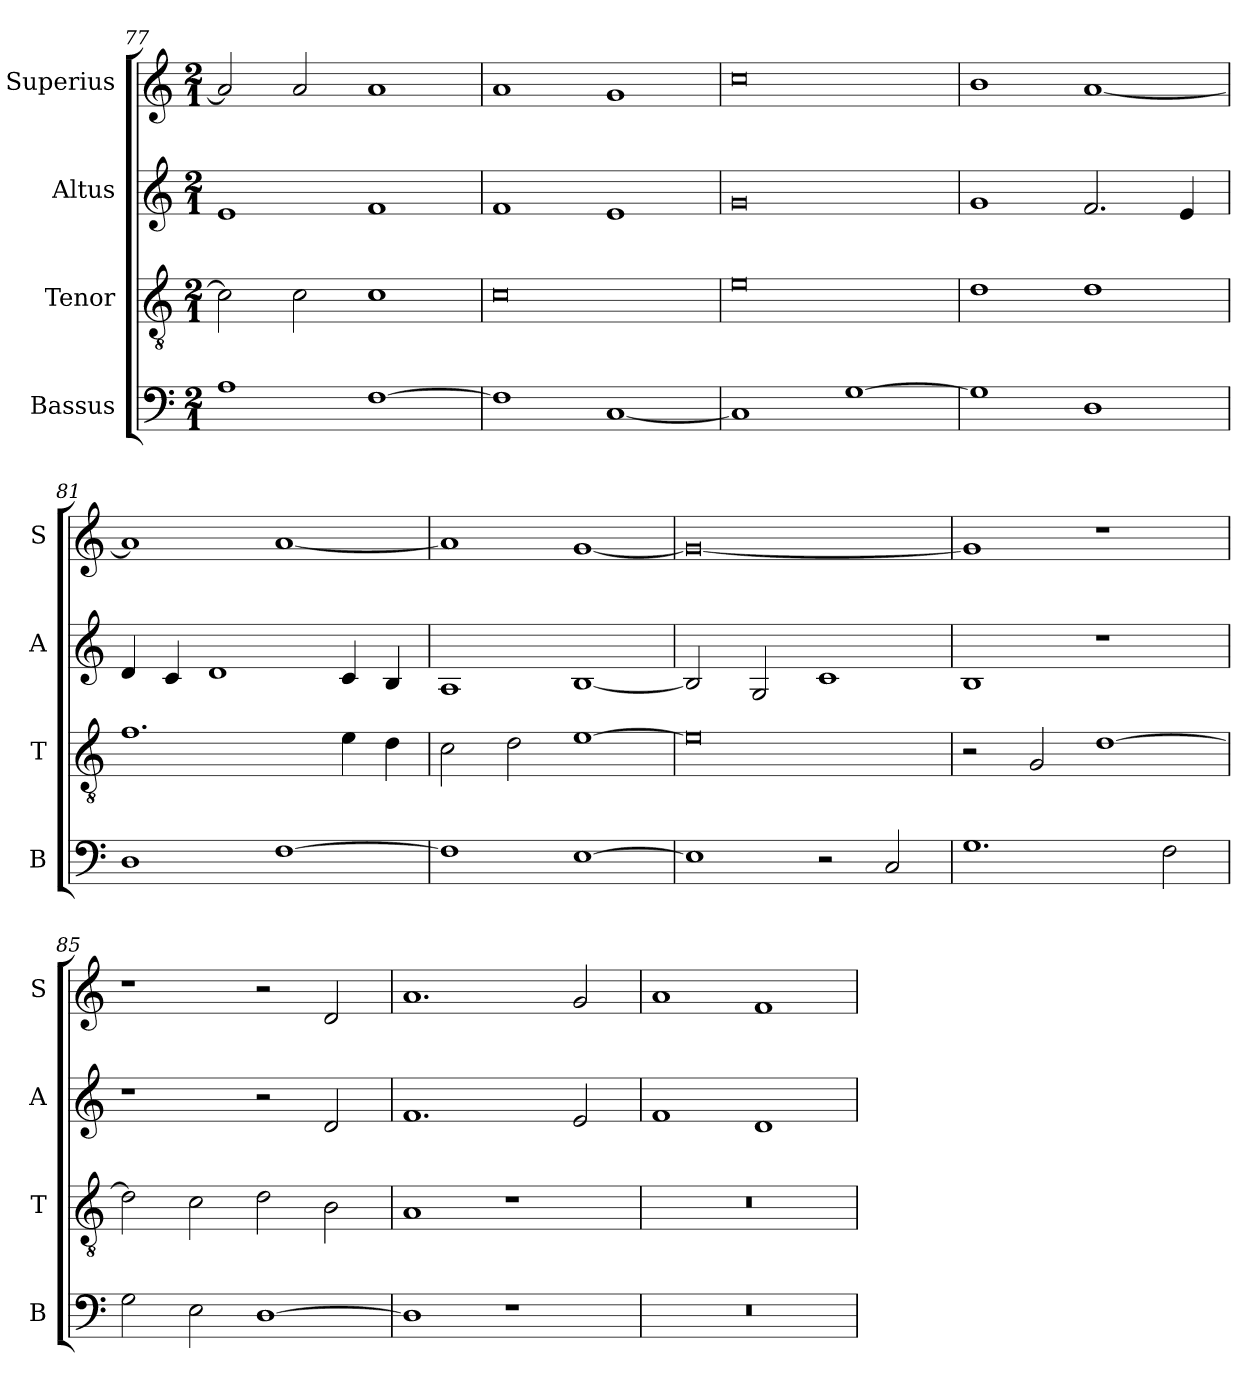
**kern	**kern	**kern	**kern
*part4	*part3	*part2	*part1
*staff4	*staff3	*staff2	*staff1
*I"Bassus	*I"Tenor	*I"Altus	*I"Superius
*I'B	*I'T	*I'A	*I'S
*clefF4	*clefGv2	*clefG2	*clefG2
*k[]	*k[]	*k[]	*k[]
*C:	*C:	*C:	*C:
*M2/1	*M2/1	*M2/1	*M2/1
=77	=77	=77	=77
1A	2c]	1e	2a]
.	2c	.	2a
[1F	1c	1f	1a
=78	=78	=78	=78
1F]	0c	1f	1a
[1C	.	1e	1g
=79	=79	=79	=79
1C]	0e	0g	0cc
[1G	.	.	.
=80	=80	=80	=80
1G]	1d	1g	1b
1D	1d	2.f	[1a
.	.	4e	.
=81	=81	=81	=81
1D	1.f	4d	1a]
.	.	4c	.
.	.	1d	.
[1F	.	.	[1a
.	4e	4c	.
.	4d	4B	.
=82	=82	=82	=82
1F]	2c	1A	1a]
.	2d	.	.
[1E	[1e	[1B	[1g
=83	=83	=83	=83
1E]	0e]	2B]	0g_
.	.	2G	.
2r	.	1c	.
2C	.	.	.
=84	=84	=84	=84
1.G	2r	1B	1g]
.	2G	.	.
.	[1d	1r	1r
2F	.	.	.
=85	=85	=85	=85
2G	2d]	1r	1r
2E	2c	.	.
[1D	2d	2r	2r
.	2B	2d	2d
=86	=86	=86	=86
1D]	1A	1.f	1.a
1r	1r	.	.
.	.	2e	2g
=87	=87	=87	=87
0r	0r	1f	1a
.	.	1d	1f
=	=	=	=
*-	*-	*-	*-
